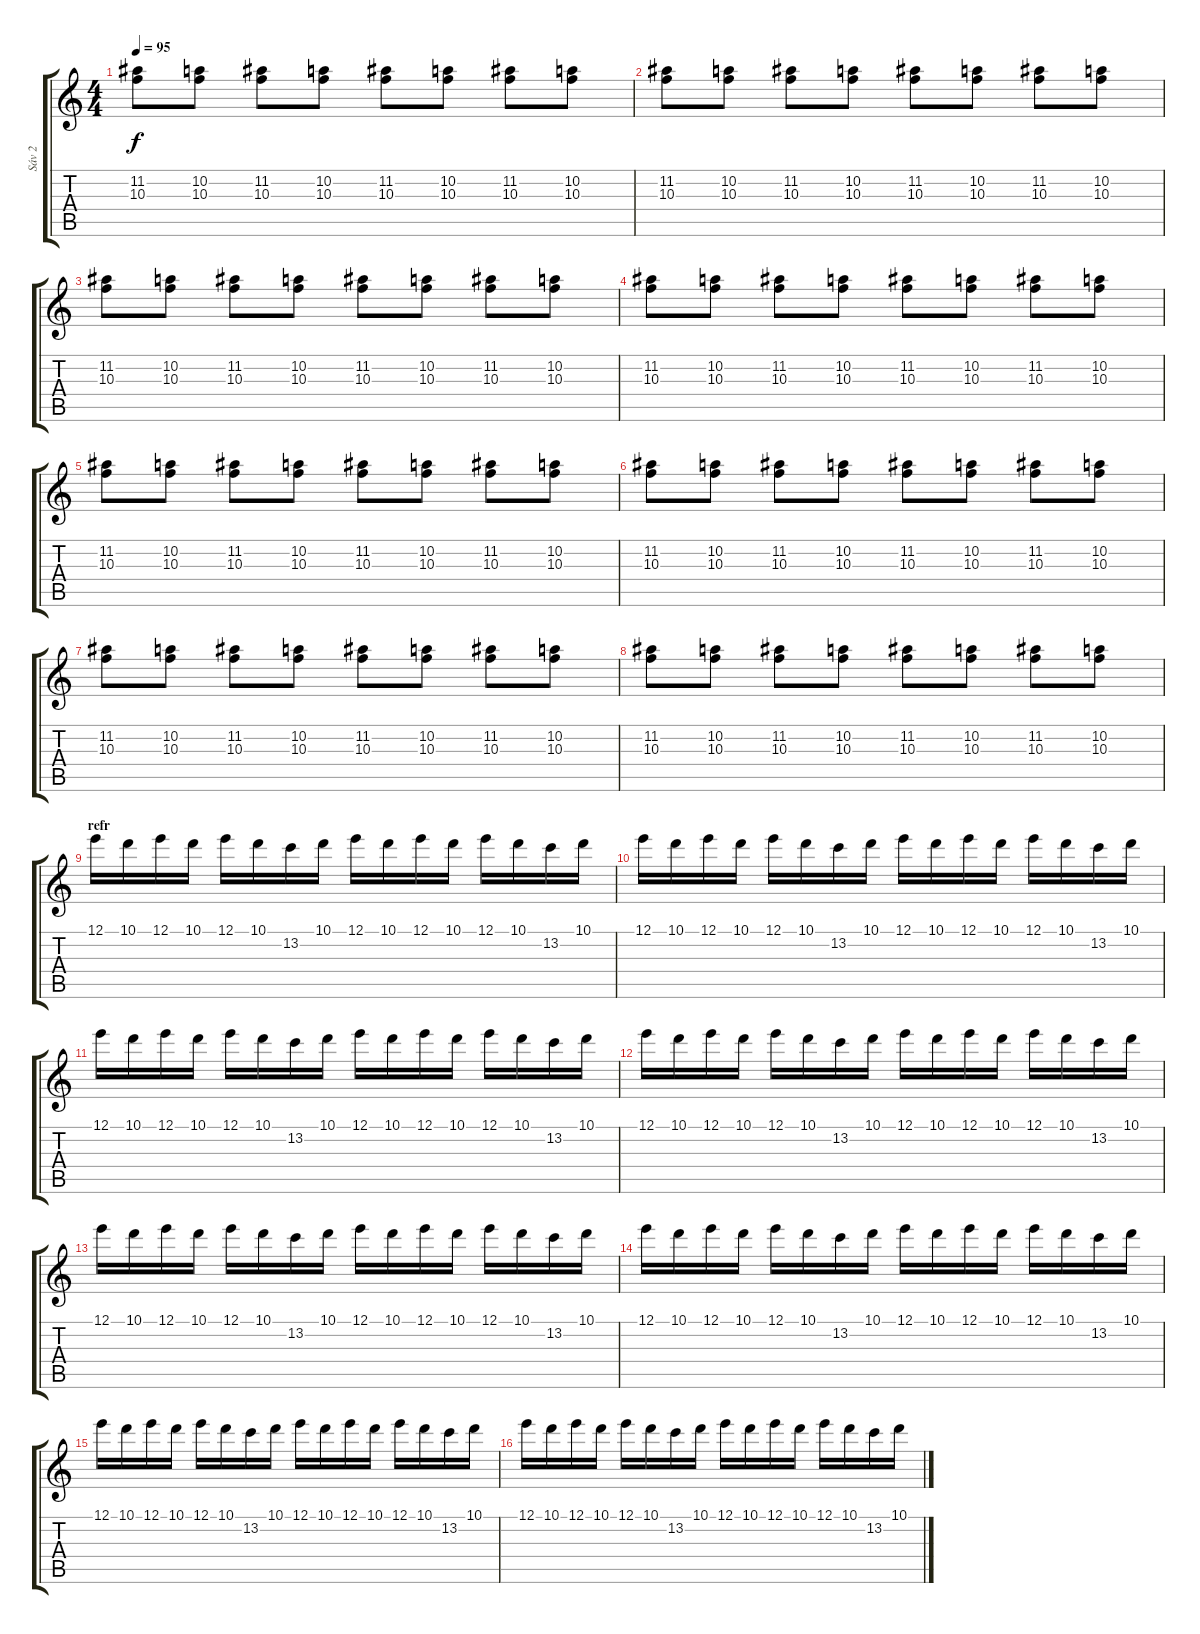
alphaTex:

\track ("Sáv 2" "Sáv 2") {instrument distortionguitar}
\staff {score tabs}
\tuning (E4 B3 G3 D3 A2 E2) {hide}
\ts (4 4)
\tempo 95
\clef g2
\ks c
(11.2 10.3).8{dy f volume 8} (10.2 10.3).8 (11.2 10.3).8 (10.2 10.3).8 (11.2 10.3).8 (10.2 10.3).8 (11.2 10.3).8 (10.2 10.3).8 |
(11.2 10.3).8 (10.2 10.3).8 (11.2 10.3).8 (10.2 10.3).8 (11.2 10.3).8 (10.2 10.3).8 (11.2 10.3).8 (10.2 10.3).8 |
(11.2 10.3).8 (10.2 10.3).8 (11.2 10.3).8 (10.2 10.3).8 (11.2 10.3).8 (10.2 10.3).8 (11.2 10.3).8 (10.2 10.3).8 |
(11.2 10.3).8 (10.2 10.3).8 (11.2 10.3).8 (10.2 10.3).8 (11.2 10.3).8 (10.2 10.3).8 (11.2 10.3).8 (10.2 10.3).8 |
(11.2 10.3).8 (10.2 10.3).8 (11.2 10.3).8 (10.2 10.3).8 (11.2 10.3).8 (10.2 10.3).8 (11.2 10.3).8 (10.2 10.3).8 |
(11.2 10.3).8 (10.2 10.3).8 (11.2 10.3).8 (10.2 10.3).8 (11.2 10.3).8 (10.2 10.3).8 (11.2 10.3).8 (10.2 10.3).8 |
(11.2 10.3).8 (10.2 10.3).8 (11.2 10.3).8 (10.2 10.3).8 (11.2 10.3).8 (10.2 10.3).8 (11.2 10.3).8 (10.2 10.3).8 |
(11.2 10.3).8 (10.2 10.3).8 (11.2 10.3).8 (10.2 10.3).8 (11.2 10.3).8 (10.2 10.3).8 (11.2 10.3).8 (10.2 10.3).8 |
\section ("" "refr")
12.1.16{volume 10} 10.1.16 12.1.16 10.1.16 12.1.16 10.1.16 13.2.16 10.1.16 12.1.16 10.1.16 12.1.16 10.1.16 12.1.16 10.1.16 13.2.16 10.1.16 |
12.1.16 10.1.16 12.1.16 10.1.16 12.1.16 10.1.16 13.2.16 10.1.16 12.1.16 10.1.16 12.1.16 10.1.16 12.1.16 10.1.16 13.2.16 10.1.16 |
12.1.16 10.1.16 12.1.16 10.1.16 12.1.16 10.1.16 13.2.16 10.1.16 12.1.16 10.1.16 12.1.16 10.1.16 12.1.16 10.1.16 13.2.16 10.1.16 |
12.1.16 10.1.16 12.1.16 10.1.16 12.1.16 10.1.16 13.2.16 10.1.16 12.1.16 10.1.16 12.1.16 10.1.16 12.1.16 10.1.16 13.2.16 10.1.16 |
12.1.16 10.1.16 12.1.16 10.1.16 12.1.16 10.1.16 13.2.16 10.1.16 12.1.16 10.1.16 12.1.16 10.1.16 12.1.16 10.1.16 13.2.16 10.1.16 |
12.1.16 10.1.16 12.1.16 10.1.16 12.1.16 10.1.16 13.2.16 10.1.16 12.1.16 10.1.16 12.1.16 10.1.16 12.1.16 10.1.16 13.2.16 10.1.16 |
12.1.16 10.1.16 12.1.16 10.1.16 12.1.16 10.1.16 13.2.16 10.1.16 12.1.16 10.1.16 12.1.16 10.1.16 12.1.16 10.1.16 13.2.16 10.1.16 |
12.1.16 10.1.16 12.1.16 10.1.16 12.1.16 10.1.16 13.2.16 10.1.16 12.1.16 10.1.16 12.1.16 10.1.16 12.1.16 10.1.16 13.2.16 10.1.16
